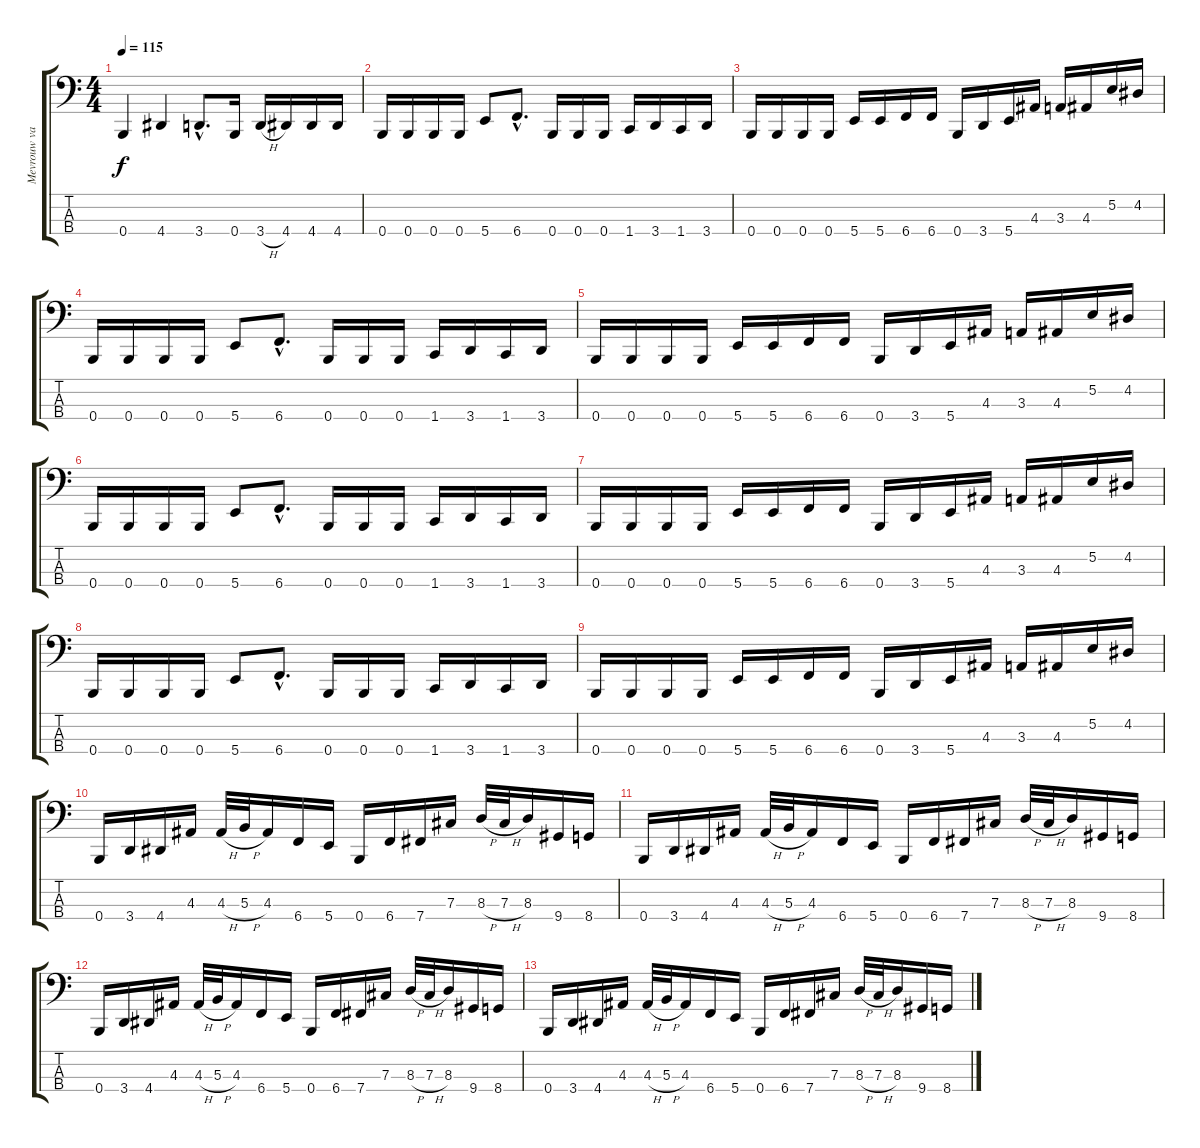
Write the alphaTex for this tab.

\track ("Mevrouw van Grinsven - Bass" "Mevrouw va") {instrument electricbassfinger}
\staff {score tabs}
\tuning (E2 B1 Gb1 B0) {hide}
\ts (4 4)
\tempo 115
\clef f4
\ks c
0.4.4{dy f} 4.4.4 3.4{hac}.8{d} 0.4.16 3.4{h}.16 4.4.16 4.4.16 4.4.16 |
0.4.16 0.4.16 0.4.16 0.4.16 5.4.8 6.4{hac}.8{d} 0.4.16 0.4.16 0.4.16 1.4.16 3.4.16 1.4.16 3.4.16 |
0.4.16 0.4.16 0.4.16 0.4.16 5.4.16 5.4.16 6.4.16 6.4.16 0.4.16 3.4.16 5.4.16 4.3.16 3.3.16 4.3.16 5.2.16 4.2.16 |
0.4.16 0.4.16 0.4.16 0.4.16 5.4.8 6.4{hac}.8{d} 0.4.16 0.4.16 0.4.16 1.4.16 3.4.16 1.4.16 3.4.16 |
0.4.16 0.4.16 0.4.16 0.4.16 5.4.16 5.4.16 6.4.16 6.4.16 0.4.16 3.4.16 5.4.16 4.3.16 3.3.16 4.3.16 5.2.16 4.2.16 |
0.4.16 0.4.16 0.4.16 0.4.16 5.4.8 6.4{hac}.8{d} 0.4.16 0.4.16 0.4.16 1.4.16 3.4.16 1.4.16 3.4.16 |
0.4.16 0.4.16 0.4.16 0.4.16 5.4.16 5.4.16 6.4.16 6.4.16 0.4.16 3.4.16 5.4.16 4.3.16 3.3.16 4.3.16 5.2.16 4.2.16 |
0.4.16 0.4.16 0.4.16 0.4.16 5.4.8 6.4{hac}.8{d} 0.4.16 0.4.16 0.4.16 1.4.16 3.4.16 1.4.16 3.4.16 |
0.4.16 0.4.16 0.4.16 0.4.16 5.4.16 5.4.16 6.4.16 6.4.16 0.4.16 3.4.16 5.4.16 4.3.16 3.3.16 4.3.16 5.2.16 4.2.16 |
0.4.16 3.4.16 4.4.16 4.3.16 4.3{h}.32 5.3{h}.32 4.3.16 6.4.16 5.4.16 0.4.16 6.4.16 7.4.16 7.3.16 8.3{h}.32 7.3{h}.32 8.3.16 9.4.16 8.4.16 |
0.4.16 3.4.16 4.4.16 4.3.16 4.3{h}.32 5.3{h}.32 4.3.16 6.4.16 5.4.16 0.4.16 6.4.16 7.4.16 7.3.16 8.3{h}.32 7.3{h}.32 8.3.16 9.4.16 8.4.16 |
0.4.16 3.4.16 4.4.16 4.3.16 4.3{h}.32 5.3{h}.32 4.3.16 6.4.16 5.4.16 0.4.16 6.4.16 7.4.16 7.3.16 8.3{h}.32 7.3{h}.32 8.3.16 9.4.16 8.4.16 |
0.4.16 3.4.16 4.4.16 4.3.16 4.3{h}.32 5.3{h}.32 4.3.16 6.4.16 5.4.16 0.4.16 6.4.16 7.4.16 7.3.16 8.3{h}.32 7.3{h}.32 8.3.16 9.4.16 8.4.16
